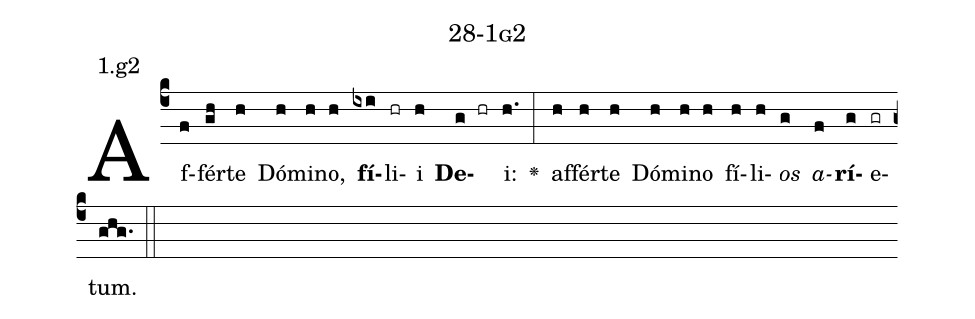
name: 28-1g2;
annotation: 1.g2;
%%
(c4)Af(f)fér(gh)te(h) Dó(h)mi(h)no,(h) <b>fí</b>(ixi)li(hr)i(h) <b>De</b>(g hr)i:(h.) <v>\greheightstar</v>(:) af(h)fér(h)te(h) Dó(h)mi(h)no(h) fí(h)li(h)<i>os</i>(g) <i>a</i>(f)<b>rí</b>(g)e(gr)tum.(ghg.) (::)


%E(h) u(h) o(g) u(f) a(g) e.(ghg.) (::)
